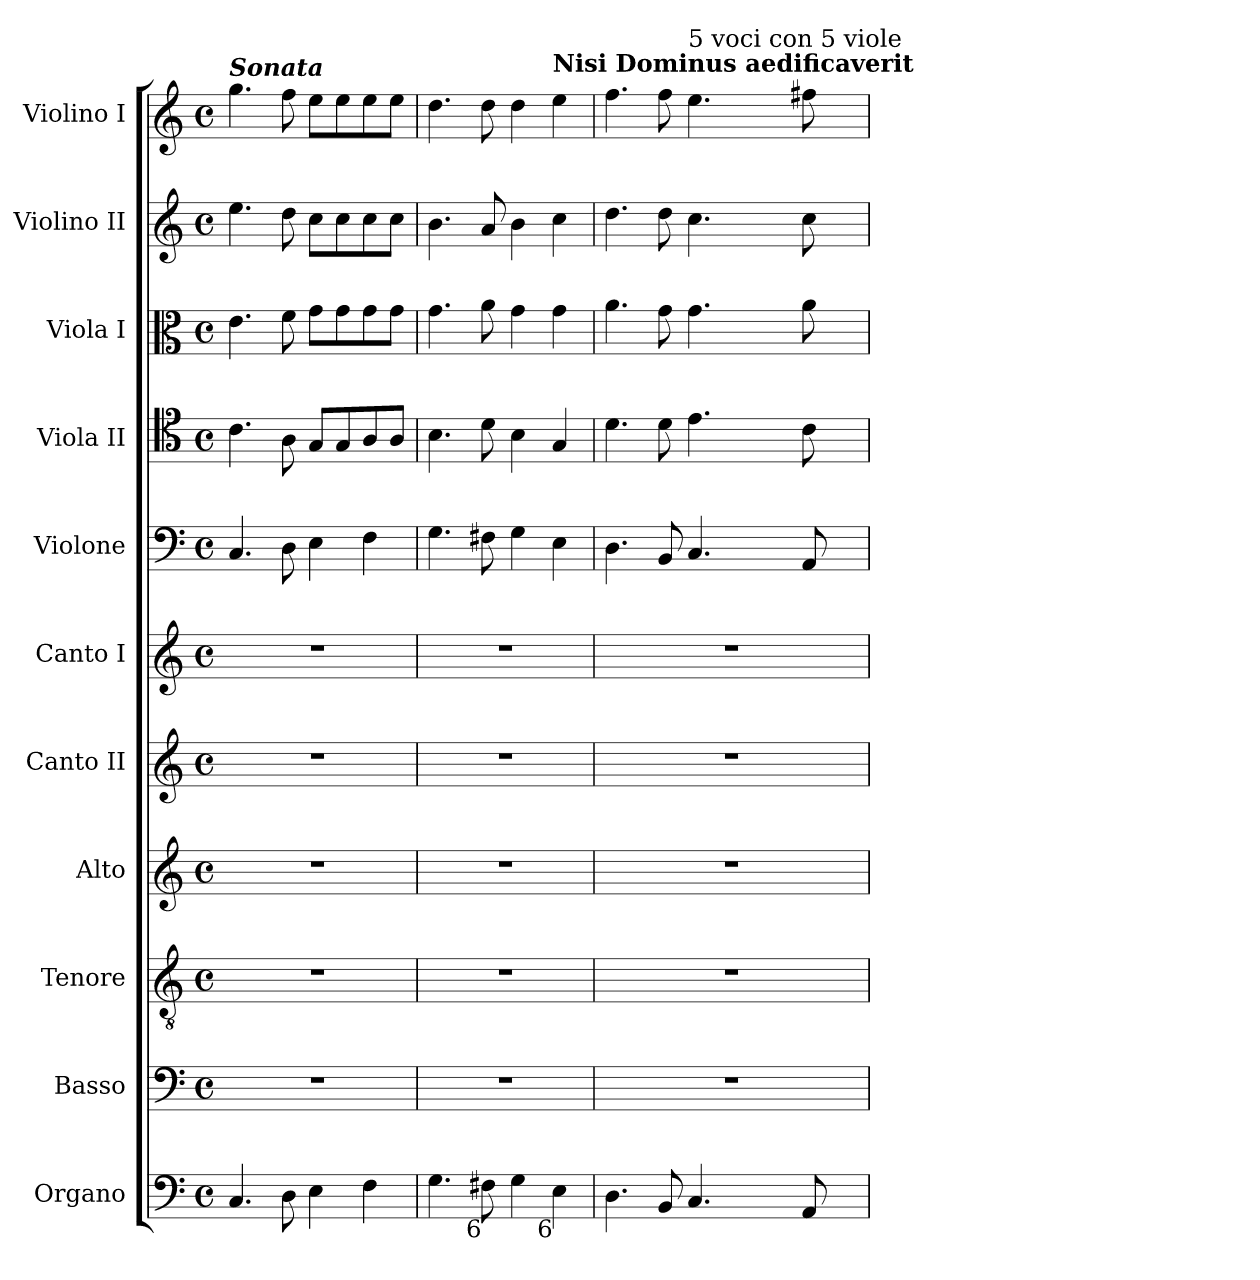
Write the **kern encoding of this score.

**kern	**kern	**kern	**kern	**kern	**kern	**kern	**kern	**kern	**kern	**kern
*part11	*part10	*part9	*part8	*part7	*part6	*part5	*part4	*part3	*part2	*part1
*staff11	*staff10	*staff9	*staff8	*staff7	*staff6	*staff5	*staff4	*staff3	*staff2	*staff1
*I"Organo	*I"Basso	*I"Tenore	*I"Alto	*I"Canto II	*I"Canto I	*I"Violone	*I"Viola II	*I"Viola I	*I"Violino II	*I"Violino I
*I'Org.	*I'B.	*I'T.	*I'A.	*I'C. II	*I'C. I	*I'Vne.	*I'Vla. II	*I'Vla. I	*I'Vl. II	*I'Vl. I
!!LO:PB:g=z
*clefF4	*clefF4	*clefGv2	*clefG2	*clefG2	*clefG2	*clefF4	*clefC4	*clefC3	*clefG2	*clefG2
*	*	*ITrd7c12	*	*	*	*	*	*	*	*
*k[]	*k[]	*k[]	*k[]	*k[]	*k[]	*k[]	*k[]	*k[]	*k[]	*k[]
*C:	*C:	*C:	*C:	*C:	*C:	*C:	*C:	*C:	*C:	*C:
*M4/4	*M4/4	*M4/4	*M4/4	*M4/4	*M4/4	*M4/4	*M4/4	*M4/4	*M4/4	*M4/4
*met(c)	*met(c)	*met(c)	*met(c)	*met(c)	*met(c)	*met(c)	*met(c)	*met(c)	*met(c)	*met(c)
=1	=1	=1	=1	=1	=1	=1	=1	=1	=1	=1
!	!	!	!	!	!	!	!	!	!	!LO:TX:a:Bi:t=Sonata
4.Ci/	1r	1r	1r	1r	1r	4.Ci/	4.ci\	4.ei\	4.eei\	4.ggi\
8Di\	.	.	.	.	.	8Di\	8Ai\	8fi\	8ddi\	8ffi\
4Ei\	.	.	.	.	.	4Ei\	8Gi/L	8gi\L	8cci\L	8eei\L
.	.	.	.	.	.	.	8Gi/	8gi\	8cci\	8eei\
4Fi\	.	.	.	.	.	4Fi\	8Ai/	8gi\	8cci\	8eei\
.	.	.	.	.	.	.	8Ai/J	8gi\J	8cci\J	8eei\J
=2	=2	=2	=2	=2	=2	=2	=2	=2	=2	=2
4.Gi\	1r	1r	1r	1r	1r	4.Gi\	4.Bi\	4.gi\	4.bi\	4.ddi\
!LO:TX:b:rj:t=6	!	!	!	!	!	!	!	!	!	!
8F#Xi\	.	.	.	.	.	8F#Xi\	8di\	8ai\	8ai/	8ddi\
4Gi\	.	.	.	.	.	4Gi\	4Bi\	4gi\	4bi\	4ddi\
!	!	!	!	!	!	!	!	!	!	!LO:TX:a:B:t=Nisi Dominus aedificaverit
!LO:TX:b:rj:t=6	!	!	!	!	!	!	!	!	!	!
4Ei\	.	.	.	.	.	4Ei\	4Gi/	4gi\	4cci\	4eei\
=3	=3	=3	=3	=3	=3	=3	=3	=3	=3	=3
4.Di\	1r	1r	1r	1r	1r	4.Di\	4.di\	4.ai\	4.ddi\	4.ffi\
8BBi/	.	.	.	.	.	8BBi/	8di\	8gi\	8ddi\	8ffi\
!	!	!	!	!	!	!	!	!	!	!LO:TX:a:t=5 voci con 5 viole
4.Ci/	.	.	.	.	.	4.Ci/	4.ei\	4.gi\	4.cci\	4.eei\
8AAi/	.	.	.	.	.	8AAi/	8ci\	8ai\	8cci\	8ff#Xi\
=	=	=	=	=	=	=	=	=	=	=
*-	*-	*-	*-	*-	*-	*-	*-	*-	*-	*-
